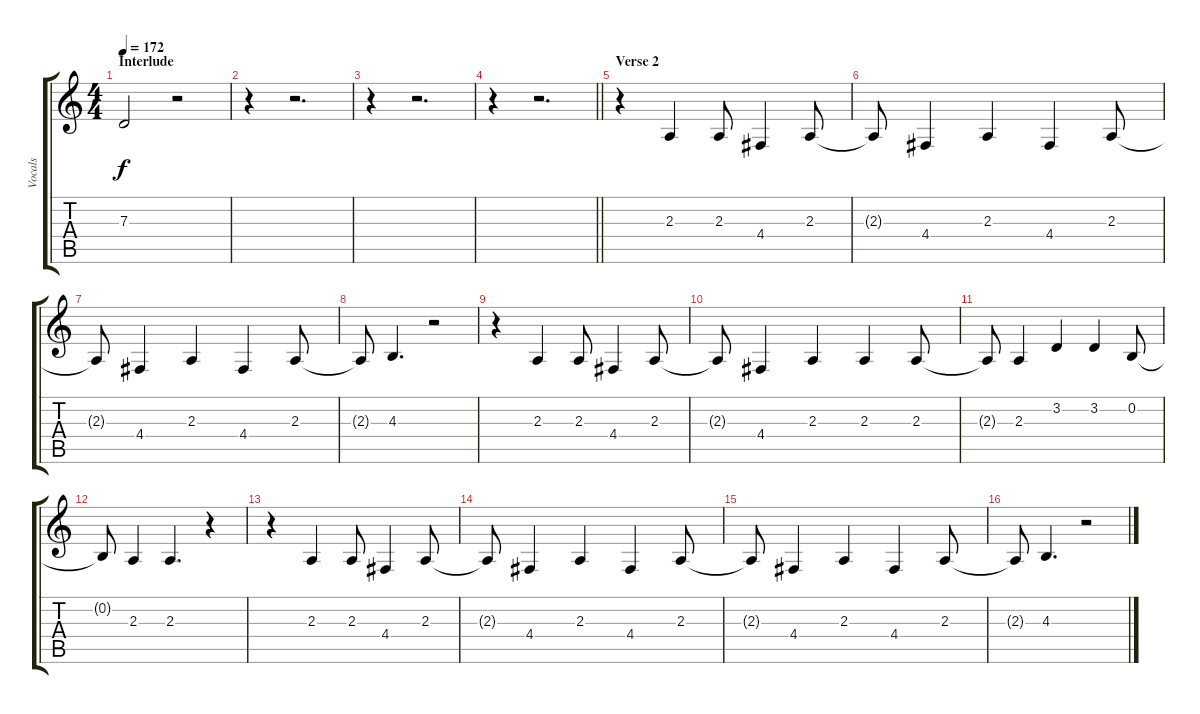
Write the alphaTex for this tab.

\track ("Vocals" "Vocals") {instrument altosax}
\staff {score tabs}
\tuning (E4 B3 G3 D3 A2 E2) {hide}
\ts (4 4)
\section ("" "Interlude")
\tempo 172
\clef g2
\ks c
7.3.2{dy f} r.2 |
r.4 r.2{d} |
r.4 r.2{d} |
\barLineRight lightlight
r.4 r.2{d} |
\section ("" "Verse 2")
r.4 2.3.4 2.3.8 4.4.4 2.3.8 |
2.3{t}.8 4.4.4 2.3.4 4.4.4 2.3.8 |
2.3{t}.8 4.4.4 2.3.4 4.4.4 2.3.8 |
2.3{t}.8 4.3.4{d} r.2 |
r.4 2.3.4 2.3.8 4.4.4 2.3.8 |
2.3{t}.8 4.4.4 2.3.4 2.3.4 2.3.8 |
2.3{t}.8 2.3.4 3.2.4 3.2.4 0.2.8 |
0.2{t}.8 2.3.4 2.3.4{d} r.4 |
r.4 2.3.4 2.3.8 4.4.4 2.3.8 |
2.3{t}.8 4.4.4 2.3.4 4.4.4 2.3.8 |
2.3{t}.8 4.4.4 2.3.4 4.4.4 2.3.8 |
2.3{t}.8 4.3.4{d} r.2
